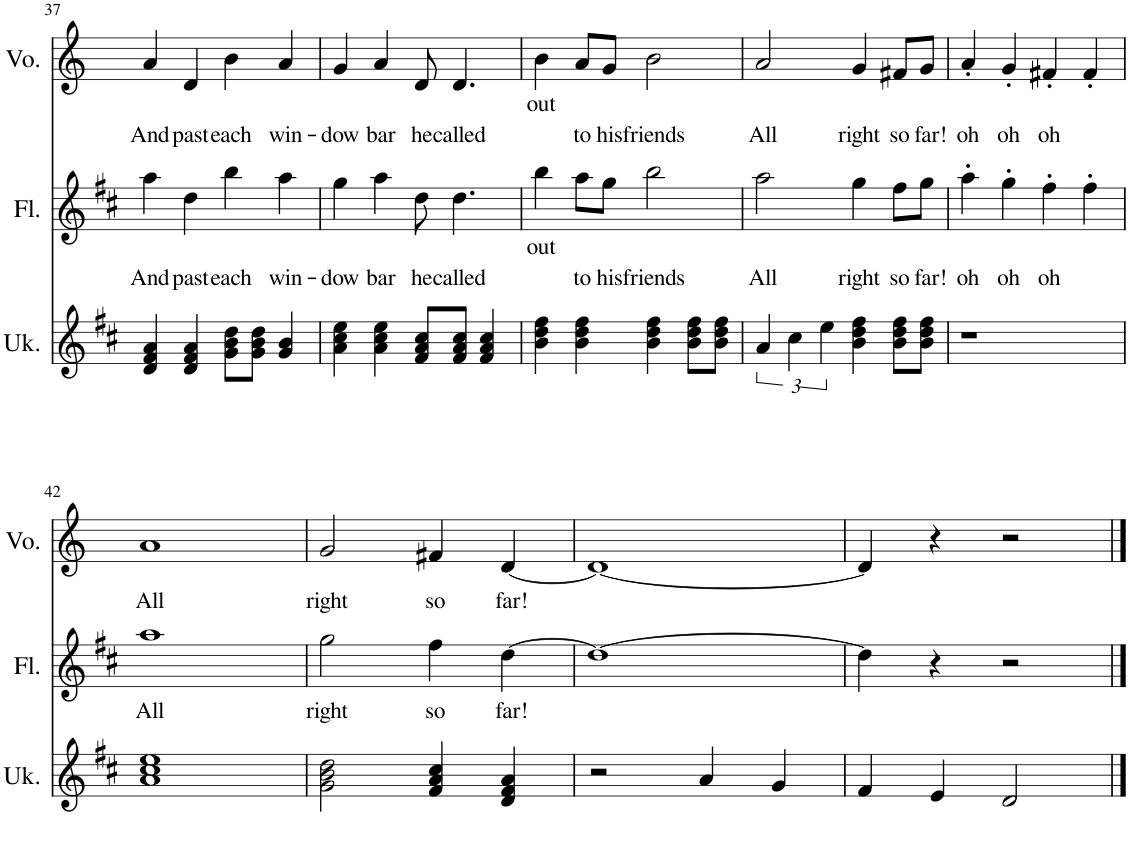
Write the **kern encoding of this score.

**kern	**kern	**text	**kern	**text
*part3	*part2	*part2	*part1	*part1
*staff3	*staff2	*staff2	*staff1	*staff1
*I"Ukulele	*I"Flute	*	*I"Voice	*
*I'Uk.	*I'Fl.	*	*I'Vo.	*
!!LO:PB:g=z
*clefG2	*clefG2	*	*clefG2	*
*k[f#c#]	*k[f#c#]	*	*k[]	*
*M4/4	*M4/4	*	*M4/4	*
=37	=37	=37	=37	=37
!	!	!LO:LY:b	!	!LO:LY:b
4d/ 4f#/ 4a/	4aa\	And	4a/	And
!	!	!LO:LY:b	!	!LO:LY:b
4d/ 4f#/ 4a/	4dd\	past	4d/	past
!	!	!LO:LY:b	!	!LO:LY:b
8g\ 8b\ 8dd\L	4bb\	each	4b\	each
8g\ 8b\ 8dd\J	.	.	.	.
!	!	!LO:LY:b	!	!LO:LY:b
4g/ 4b/	4aa\	win-	4a/	win-
=38	=38	=38	=38	=38
!	!	!LO:LY:b	!	!LO:LY:b
4a\ 4cc#\ 4ee\	4gg\	-dow	4g/	-dow
!	!	!LO:LY:b	!	!LO:LY:b
4a\ 4cc#\ 4ee\	4aa\	bar	4a/	bar
!	!	!LO:LY:b	!	!LO:LY:b
8f#/ 8a/ 8cc#/L	8dd\	he	8d/	he
!	!	!LO:LY:b	!	!LO:LY:b
8f#/ 8a/ 8cc#/J	4.dd\	called	4.d/	called
4f#/ 4a/ 4cc#/	.	.	.	.
=39	=39	=39	=39	=39
!	!	!LO:LY:b	!	!LO:LY:b
4b\ 4dd\ 4ff#\	4bb\	out	4b\	out
!	!	!LO:LY:b	!	!LO:LY:b
4b\ 4dd\ 4ff#\	8aa\L	to	8a/L	to
!	!	!LO:LY:b	!	!LO:LY:b
.	8gg\J	his	8g/J	his
!	!	!LO:LY:b	!	!LO:LY:b
4b\ 4dd\ 4ff#\	2bb\	friends	2b\	friends
8b\ 8dd\ 8ff#\L	.	.	.	.
8b\ 8dd\ 8ff#\J	.	.	.	.
=40	=40	=40	=40	=40
!	!	!LO:LY:b	!	!LO:LY:b
6a/	2aa\	All	2a/	All
6cc#\	.	.	.	.
6ee\	.	.	.	.
!	!	!LO:LY:b	!	!LO:LY:b
4b\ 4dd\ 4ff#\	4gg\	right	4g/	right
!	!	!LO:LY:b	!	!LO:LY:b
8b\ 8dd\ 8ff#\L	8ff#\L	so	8f#X/L	so
!	!	!LO:LY:b	!	!LO:LY:b
8b\ 8dd\ 8ff#\J	8gg\J	far!	8g/J	far!
=41	=41	=41	=41	=41
!	!	!LO:LY:b	!	!LO:LY:b
1r	4aa'\	oh	4a'/	oh
!	!	!LO:LY:b	!	!LO:LY:b
.	4gg'\	oh	4g'/	oh
!	!	!LO:LY:b	!	!LO:LY:b
.	4ff#'\	oh	4f#X'/	oh
.	4ff#'\	.	4f#'/	.
!!LO:LB:g=z
=42	=42	=42	=42	=42
!	!	!LO:LY:b	!	!LO:LY:b
1a 1cc# 1ee	1aa	All	1a	All
=43	=43	=43	=43	=43
!	!	!LO:LY:b	!	!LO:LY:b
2g\ 2b\ 2dd\	2gg\	right	2g/	right
!	!	!LO:LY:b	!	!LO:LY:b
4f#/ 4a/ 4cc#/	4ff#\	so	4f#X/	so
!	!	!LO:LY:b	!	!LO:LY:b
4d/ 4f#/ 4a/	[4dd\	far!	[4d/	far!
=44	=44	=44	=44	=44
2r	1dd_	.	1d_	.
4a/	.	.	.	.
4g/	.	.	.	.
=45	=45	=45	=45	=45
4f#/	4dd\]	.	4d/]	.
4e/	4r	.	4r	.
2d/	2r	.	2r	.
==	==	==	==	==
*-	*-	*-	*-	*-
